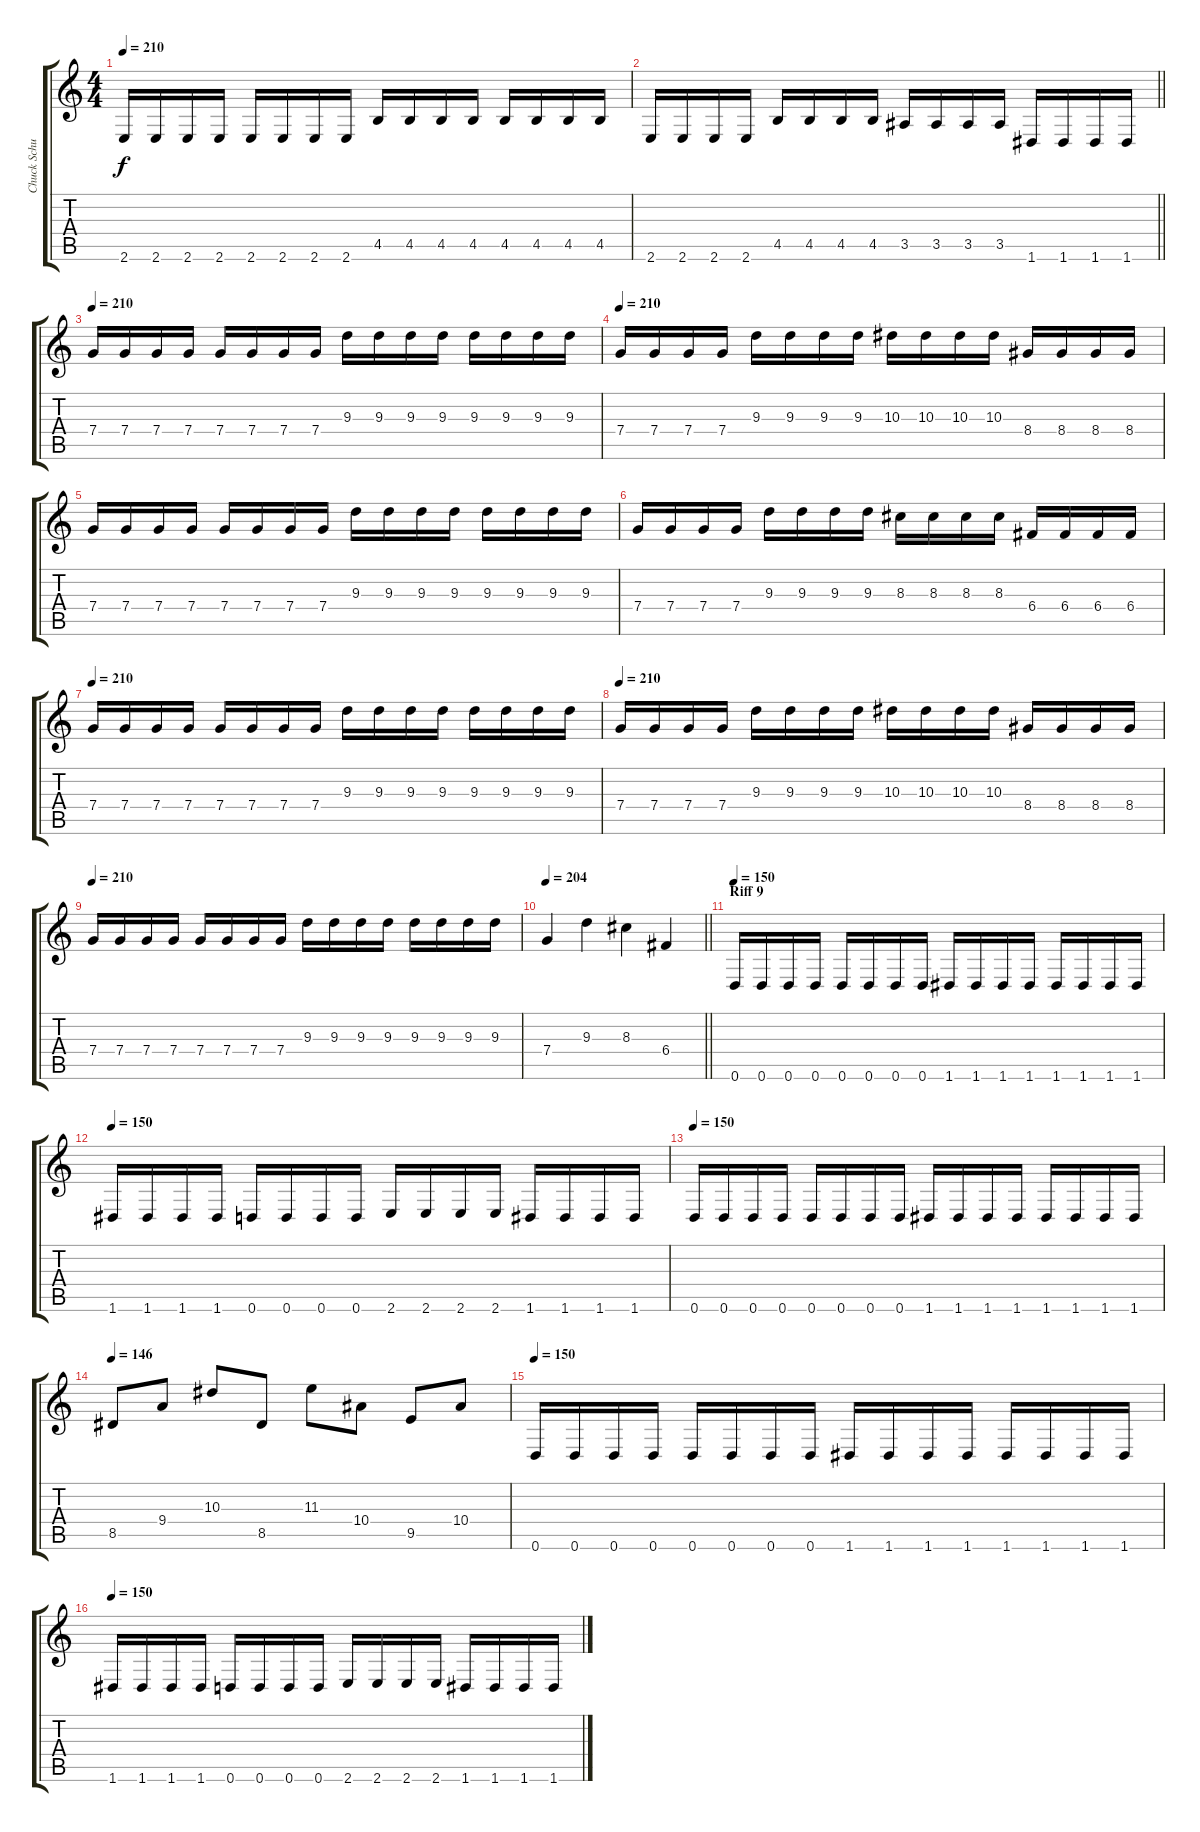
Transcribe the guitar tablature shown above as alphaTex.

\track ("Chuck Schuldiner" "Chuck Schu") {instrument distortionguitar}
\staff {score tabs}
\tuning (D4 A3 F3 C3 G2 D2) {hide}
\ts (4 4)
\tempo 210
\clef g2
\ks c
2.6.16{dy f} 2.6.16 2.6.16 2.6.16 2.6.16 2.6.16 2.6.16 2.6.16 4.5.16 4.5.16 4.5.16 4.5.16 4.5.16 4.5.16 4.5.16 4.5.16 |
\barLineRight lightlight
2.6.16 2.6.16 2.6.16 2.6.16 4.5.16 4.5.16 4.5.16 4.5.16 3.5.16 3.5.16 3.5.16 3.5.16 1.6.16 1.6.16 1.6.16 1.6.16 |
\tempo 210
7.4.16 7.4.16 7.4.16 7.4.16 7.4.16 7.4.16 7.4.16 7.4.16 9.3.16 9.3.16 9.3.16 9.3.16 9.3.16 9.3.16 9.3.16 9.3.16 |
\tempo 210
7.4.16 7.4.16 7.4.16 7.4.16 9.3.16 9.3.16 9.3.16 9.3.16 10.3.16 10.3.16 10.3.16 10.3.16 8.4.16 8.4.16 8.4.16 8.4.16 |
7.4.16 7.4.16 7.4.16 7.4.16 7.4.16 7.4.16 7.4.16 7.4.16 9.3.16 9.3.16 9.3.16 9.3.16 9.3.16 9.3.16 9.3.16 9.3.16 |
7.4.16 7.4.16 7.4.16 7.4.16 9.3.16 9.3.16 9.3.16 9.3.16 8.3.16 8.3.16 8.3.16 8.3.16 6.4.16 6.4.16 6.4.16 6.4.16 |
\tempo 210
7.4.16 7.4.16 7.4.16 7.4.16 7.4.16 7.4.16 7.4.16 7.4.16 9.3.16 9.3.16 9.3.16 9.3.16 9.3.16 9.3.16 9.3.16 9.3.16 |
\tempo 210
7.4.16 7.4.16 7.4.16 7.4.16 9.3.16 9.3.16 9.3.16 9.3.16 10.3.16 10.3.16 10.3.16 10.3.16 8.4.16 8.4.16 8.4.16 8.4.16 |
\tempo 210
7.4.16 7.4.16 7.4.16 7.4.16 7.4.16 7.4.16 7.4.16 7.4.16 9.3.16 9.3.16 9.3.16 9.3.16 9.3.16 9.3.16 9.3.16 9.3.16 |
\tempo 204
\barLineRight lightlight
7.4.4 9.3.4 8.3.4 6.4.4 |
\section ("" "Riff 9")
\tempo 150
0.6.16 0.6.16 0.6.16 0.6.16 0.6.16 0.6.16 0.6.16 0.6.16 1.6.16 1.6.16 1.6.16 1.6.16 1.6.16 1.6.16 1.6.16 1.6.16 |
\tempo 150
1.6.16 1.6.16 1.6.16 1.6.16 0.6.16 0.6.16 0.6.16 0.6.16 2.6.16 2.6.16 2.6.16 2.6.16 1.6.16 1.6.16 1.6.16 1.6.16 |
\tempo 150
0.6.16 0.6.16 0.6.16 0.6.16 0.6.16 0.6.16 0.6.16 0.6.16 1.6.16 1.6.16 1.6.16 1.6.16 1.6.16 1.6.16 1.6.16 1.6.16 |
\tempo 146
8.5.8 9.4.8 10.3.8 8.5.8 11.3.8 10.4.8 9.5.8 10.4.8 |
\tempo 150
0.6.16 0.6.16 0.6.16 0.6.16 0.6.16 0.6.16 0.6.16 0.6.16 1.6.16 1.6.16 1.6.16 1.6.16 1.6.16 1.6.16 1.6.16 1.6.16 |
\tempo 150
1.6.16 1.6.16 1.6.16 1.6.16 0.6.16 0.6.16 0.6.16 0.6.16 2.6.16 2.6.16 2.6.16 2.6.16 1.6.16 1.6.16 1.6.16 1.6.16
